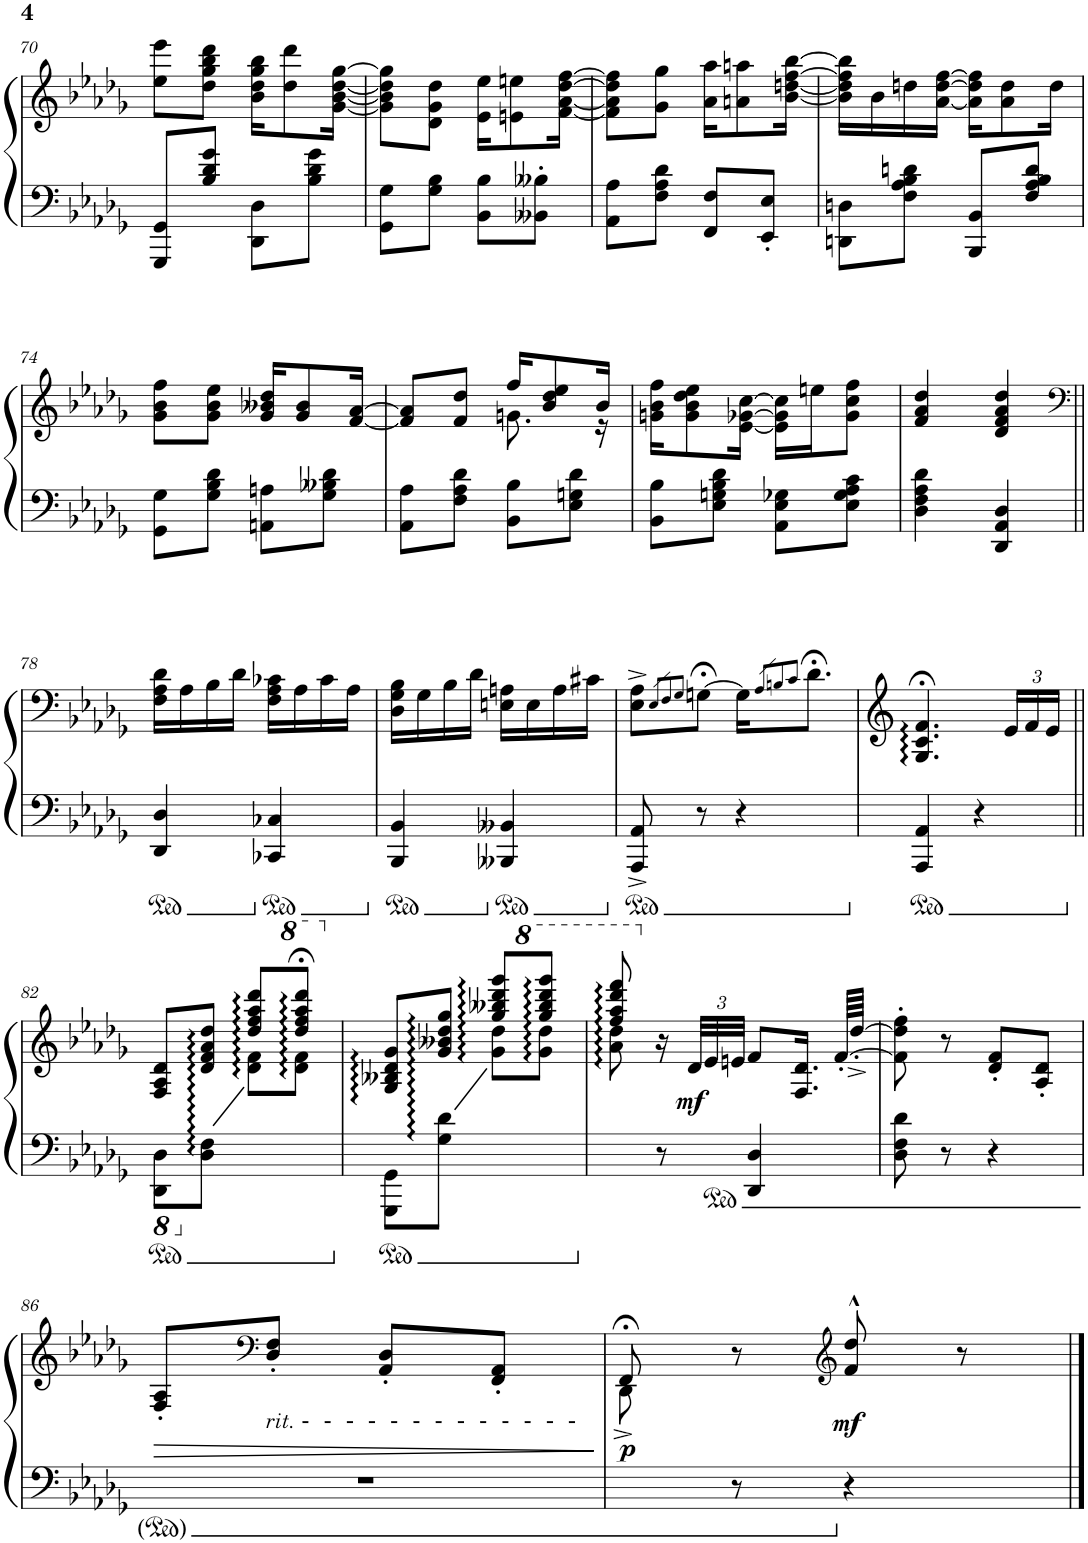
**kern	**kern	**dynam
*part1	*part1	*part1
*staff2	*staff1	*staff1/2
*I"Piano	*	*
*I'Pno.	*	*
!!LO:PB:g=z
*clefF4	*clefG2	*
*k[b-e-a-d-g-]	*k[b-e-a-d-g-]	*
*M2/4	*M2/4	*
=70	=70	=70
8GGG-/ 8GG-/L	8ee-\ 8eee-\L	.
8B-/ 8d-/ 8g-/J	8dd-\ 8gg-\ 8bb-\ 8ddd-\J	.
8DD-\ 8D-\L	16b-\ 16dd-\ 16gg-\ 16bb-\KL	.
.	8dd-\ 8ddd-\	.
8B-\ 8d-\ 8g-\J	.	.
.	[16g-\ [<16b-\ [<16dd-\ [16gg-\Jk	.
=71	=71	=71
8GG-\ 8G-\L	8g-\] 8b-\] 8dd-\] 8gg-\]L	.
8G-\ 8B-\J	8d-\ 8g-\ 8dd-\J	.
8BB-\ 8B-\L	16e-\ 16ee-\KL	.
.	8en\ 8een\	.
8BB--X\' 8B--X\'J	.	.
.	[16f\ [16a-\ [16dd-\ [16ff\Jk	.
=72	=72	=72
8AA-\ 8A-\L	8f\] 8a-\] 8dd-\] 8ff\]L	.
8F\ 8A-\ 8d-\J	8g-\ 8gg-\J	.
8FF/ 8F/L	16a-\ 16aa-\KL	.
.	8an\ 8aan\	.
8EE-/' 8E-/'J	.	.
.	[16b-\ [16ddn\ [16ff\ [16bb-\Jk	.
=73	=73	=73
8DDn\ 8Dn\L	16b-\] 16dd\] 16ff\] 16bb-\]LL	.
.	16b-\	.
8F\ 8A-\ 8B-\ 8dn\J	16ddn\	.
.	[16a-\ [16dd\ [16ff\JJ	.
8BBB-/ 8BB-/L	16a-\] 16dd\] 16ff\]KL	.
.	8a-\ 8dd\	.
8F/ 8A-/ 8B-/ 8d/J	.	.
.	16dd\Jk	.
!!LO:LB:g=z
=74	=74	=74
8GG-\ 8G-\L	8g-\ 8b-\ 8ff\L	.
8G-\ 8B-\ 8d-\J	8g-\ 8b-\ 8ee-\J	.
8AAn\ 8An\L	16g-/ 16b--X/ 16dd-/KL	.
.	8g-/ 8b--/	.
8G-\ 8B--X\ 8d-\J	.	.
.	[16f/ [16a-/Jk	.
=75	=75	=75
*	*^	*
8AA-\ 8A-\L	8f/] 8a-/]L	4ryy	.
8F\ 8A-\ 8d-\J	8f/ 8dd-/J	.	.
8BB-\ 8B-\L	16ff/KL	8.gn\	.
.	8b-/ 8dd-/ 8ee-/	.	.
8E-\ 8Gn\ 8d-\J	.	.	.
.	16b-/Jk	16r	.
*	*v	*v	*
=76	=76	=76
8BB-\ 8B-\L	16gn\ 16b-\ 16ff\KL	.
.	8g\ 8b-\ 8dd-\ 8ee-\	.
8E-\ 8Gn\ 8B-\ 8d-\J	.	.
.	[16e-\ [16g-X\ [16cc\Jk	.
8AA-\ 8E-\ 8G-X\L	16e-\] 16g-\] 16cc\]LL	.
.	16een\J	.
8E-\ 8G-\ 8A-\ 8c\J	8g-\ 8cc\ 8ff\J	.
=77	=77	=77
4D-\ 4F\ 4A-\ 4d-\	4f/ 4a-/ 4dd-/	.
4DD-/ 4AA-/ 4D-/	4d-/ 4f/ 4a-/ 4dd-/	.
!!LO:LB:g=z
=78||	=78||	=78||
*	*clefF4	*
4DD-/ 4D-/	16F\ 16A-\ 16d-\LL	.
.	16A-\	.
.	16B-\	.
.	16d-\JJ	.
4CC-X/ 4C-X/	16F\ 16A-\ 16c-X\LL	.
.	16A-\	.
.	16c-\	.
.	16A-\JJ	.
=79	=79	=79
4BBB-/ 4BB-/	16D-\ 16G-\ 16B-\LL	.
.	16G-\	.
.	16B-\	.
.	16d-\JJ	.
4BBB--X/ 4BB--X/	16En\ 16An\LL	.
.	16E\	.
.	16A\	.
.	16c#X\JJ	.
=80	=80	=80
8AAA-/^ 8AA-/^	8E-\^ 8A-\^L	.
.	8qE-/L	.
.	8qF/	.
.	8qG-/J	.
8r	[8Gn;<\J	.
4r	16G\KL]	.
.	8qA-/L	.
.	8qBn/	.
.	8qc/J	.
.	8.d-;<\J	.
=81	=81	=81
4AAA-/ 4AA-/	4.G-/::;< 4.c/::;< 4.f/::;<	.
4r	.	.
*	*Xbrackettup	*
.	24e-/LL	.
.	24f/	.
.	24e-/JJ	.
!!LO:LB:g=z
=82||	=82||	=82||
*8ba	*	*
*	*^	*
8DDD-\ 8DD-\L	8F/ 8A-/ 8d-/L	4ryy	.
*X8ba	*	*	*
*ped	*	*	*
8D-\:: 8F\::J	8d-/:: 8f/:: 8a-/:: 8dd-/::J	.	.
4ryy	8dd-/:: 8ff/:: 8aa-/:: 8ddd-/::L	8d-\:: 8f\::L	.
*	*8va	*	*
.	8ddd-/::;< 8fff/::;< 8aaa-/::;< 8dddd-/::;<J	8dd-\:: 8ff\::J	.
=83	=83	=83	=83
*ped	*	*	*
*	*Xped	*	*
*	*X8va	*	*
8GGG-\ 8GG-\L	8G-/:: 8B--X/:: 8d-/:: 8g-/::L	4ryy	.
8G-\:: 8d-\::J	8g-/:: 8b--X/:: 8dd-/:: 8gg-/::J	.	.
4ryy	8gg-/:: 8bb--X/:: 8ddd-/:: 8ggg-/::L	8g-\:: 8dd-\::L	.
*	*8va	*	*
.	8ggg-/:: 8bbb--/:: 8dddd-/:: 8gggg-/::J	8gg-\:: 8ddd-\::J	.
=84	=84	=84	=84
*	*Xped	*	*
8ryy	8fff/:: 8aaa-/:: 8dddd-/:: 8ffff/::	8aa-\:: 8ddd-\::	.
*	*X8va	*	*
8r	16r	4.ryy	.
!	!	!	!LO:DY:b
.	48d-/LLL	.	mf
.	48e-/	.	.
.	48en/JJJ	.	.
4DD-/ 4D-/	8f;</L	.	.
.	16.F/;< 16.d-/;<Jk	.	.
.	[64f'/LLLL	.	.
.	[64dd-'^</JJJJ	.	.
*	*v	*v	*
=85	=85	=85
8D-\ 8F\ 8d-\	8f\]' 8dd-\]' 8ff\'	.
8r	8r	.
4r	8d-/' 8f/'L	.
.	8A-/' 8d-/'J	.
!!LO:LB:g=z
=86	=86	=86
!	!	!LO:HP:b
2r	8F/' 8A-/'L	>
*	*clefF4	*
!	!LO:TX:b:i:t=rit.	!
!	!LO:TX:b:t=-  -  -  -  -  -  -  -  -  -  -  -  -	!
.	8D-/' 8F/'J	.
.	8AA-/' 8D-/'L	.
.	8FF/' 8AA-/'J	.
.	.	]
=87	=87	=87
*	*^	*
!	!	!	!LO:DY:b
8ryy	8FF;</	8DD-^<\	p
8r	8r	4.ryy	.
*	*clefG2	*	*
!	!	!	!LO:DY:b
4r	8f/^^ 8dd-/^^	.	mf
.	8r	.	.
*	*v	*v	*
==	==	==
*-	*-	*-
